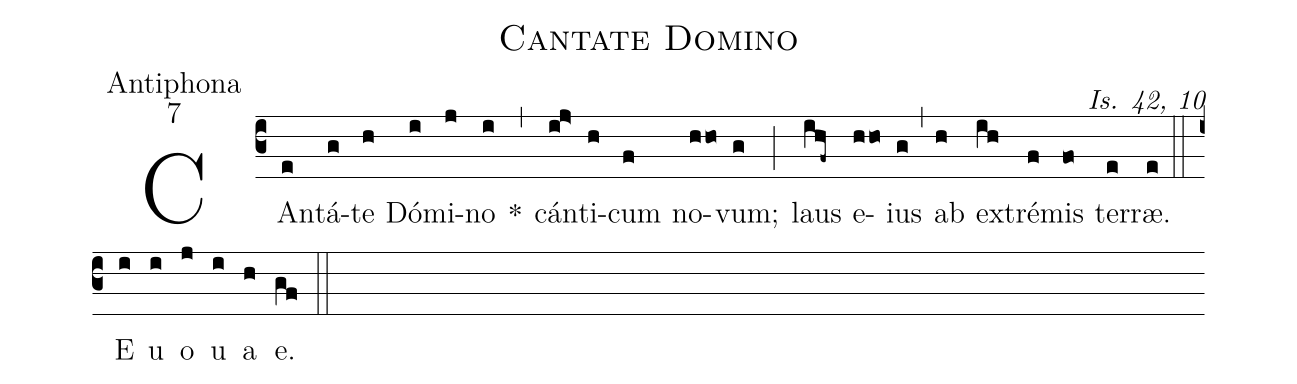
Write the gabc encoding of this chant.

name:Cantate Domino;
office-part:Antiphona;
mode:7;
commentary:Is. 42, 10;
%%
(c3) CAn(e)tá(g)te(h) Dó(i)mi(j)no(i) *(,) cán(ij>)ti(h)cum(f) no(h!/ho)vum;(g) (;) laus(ihf~) e(h!/ho)ius(g) (,) ab(h) ex(ih)tré(f)mis(fo) ter(e)ræ.(e) (::) E(i) u(i) o(j) u(i) a(h) e.(gf) (::)
